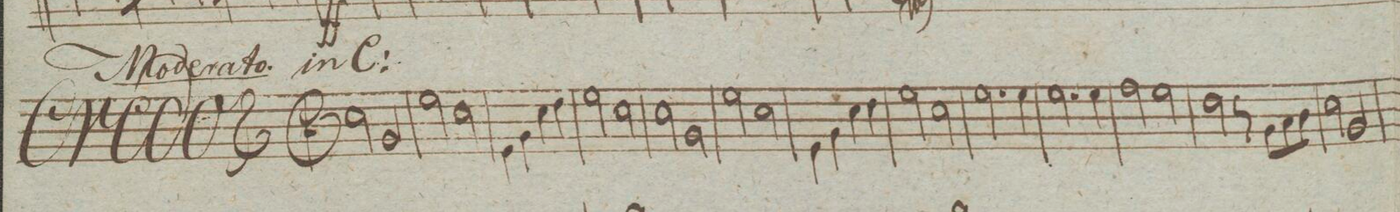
**kern	**dynam
*I"Clarinetto 1mo in C:	*
*clefG2	*
*k[]	*
*met(c|)	*
*M4/4	*
*2\right	*
2cc\	.
2g/	.
=2	=2
2ee\	.
2cc\	.
=3	=3
4e\	.
4g\	.
4cc\	.
4dd\	.
=4	=4
2ee\	.
2cc\	.
=5	=5
2cc\	.
2g\	.
=6	=6
2ee\	.
2cc\	.
=7	=7
4e\	.
4g\	.
4cc\	.
4dd\	.
=8	=8
2ee\	.
2cc\	.
=9	=9
2.ee\	.
4ee\	.
=10	=10
2.ee\	.
4ee\	.
=11	=11
2ff\	.
2ee\	.
=12	=12
2dd\	.
8r	.
8g\L	.
8a\	.
8b\J	.
=13	=13
2cc\	.
2g/	.
=14	=14
*-	*-
